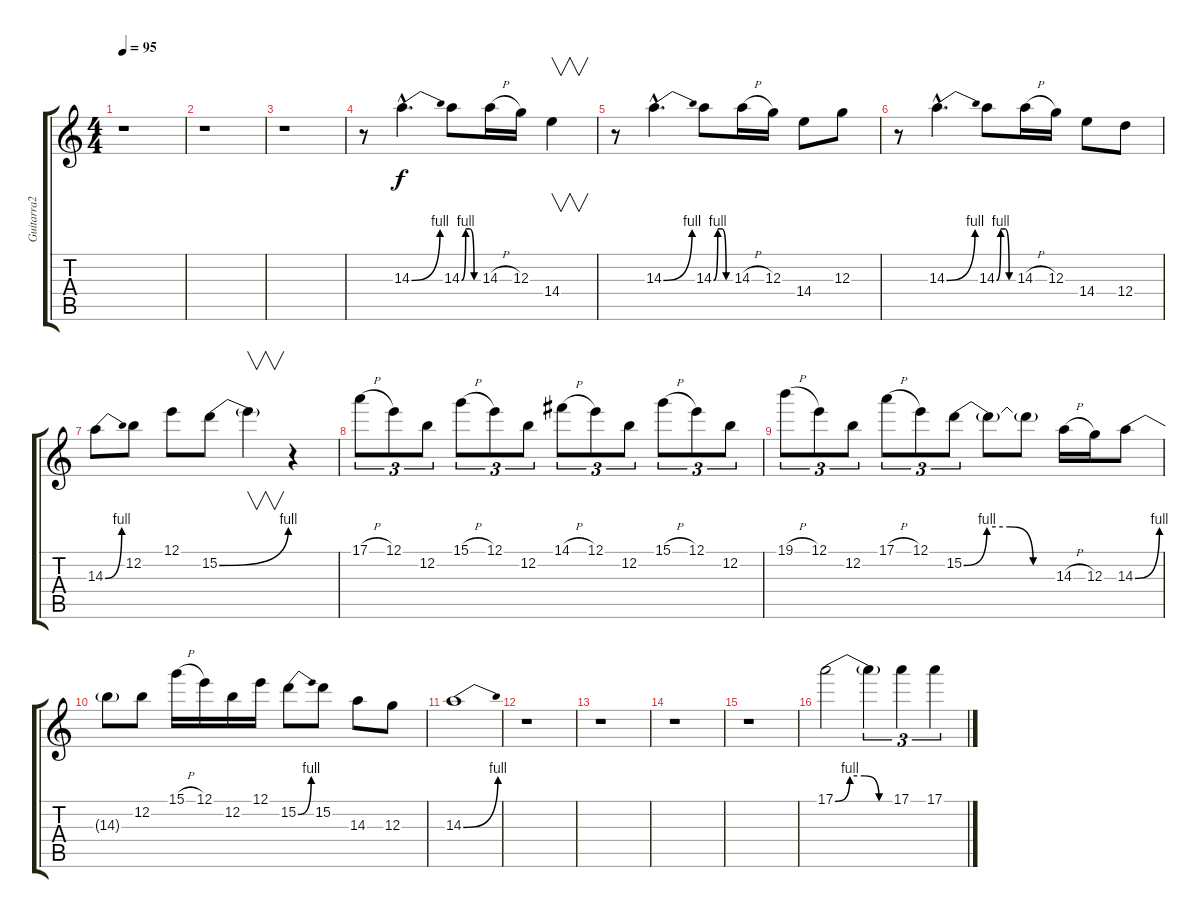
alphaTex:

\track ("Guitarra2 (Uoho)" "Guitarra2 ") {instrument distortionguitar}
\staff {score tabs}
\tuning (E4 B3 G3 D3 A2 E2) {hide}
\ts (4 4)
\tempo 95
\clef g2
\ks c
r.1{dy f} |
r.1 |
r.1 |
r.8 14.3{be (bend 0 0 60 4) hac}.4{d} 14.3{be (custom 0 0 15 4 30 4 45 0 60 0)}.8 14.3{h}.16 12.3.16 14.4.4{v} |
r.8 14.3{be (bend 0 0 60 4) hac}.4{d} 14.3{be (custom 0 0 15 4 30 4 45 0 60 0)}.8 14.3{h}.16 12.3.16 14.4.8 12.3.8 |
r.8 14.3{be (bend 0 0 60 4) hac}.4{d} 14.3{be (custom 0 0 15 4 30 4 45 0 60 0)}.8 14.3{h}.16 12.3.16 14.4.8 12.4.8 |
14.3{be (bend 0 0 60 4)}.8 12.2.8 12.1.8 15.2{be (bend 0 0 60 4)}.8 15.2{t}.4{v} r.4 |
17.1{h}.8{tu (3 2)} 12.1.8{tu (3 2)} 12.2.8{tu (3 2)} 15.1{h}.8{tu (3 2)} 12.1.8{tu (3 2)} 12.2.8{tu (3 2)} 14.1{h}.8{tu (3 2)} 12.1.8{tu (3 2)} 12.2.8{tu (3 2)} 15.1{h}.8{tu (3 2)} 12.1.8{tu (3 2)} 12.2.8{tu (3 2)} |
19.1{h}.8{tu (3 2)} 12.1.8{tu (3 2)} 12.2.8{tu (3 2)} 17.1{h}.8{tu (3 2)} 12.1.8{tu (3 2)} 15.2{be (custom 0 0 15 4 30 4 45 0 60 0)}.8{tu (3 2)} 15.2{t}.8 15.2{t}.8 14.3{h}.16 12.3.16 14.3{be (bend 0 0 60 4)}.8 |
14.3{t}.8 12.2.8 15.1{h}.16 12.1.16 12.2.16 12.1.16 15.2{be (bend 0 0 60 4)}.8 15.2.8 14.3.8 12.3.8 |
14.3{be (bend 0 0 60 4)}.1 |
r.1 |
r.1 |
r.1 |
r.1 |
17.1{be (custom 0 0 15 4 30 4 45 0 60 0)}.2 17.1{t}.4{tu (3 2)} 17.1.4{tu (3 2)} 17.1.4{tu (3 2)}
